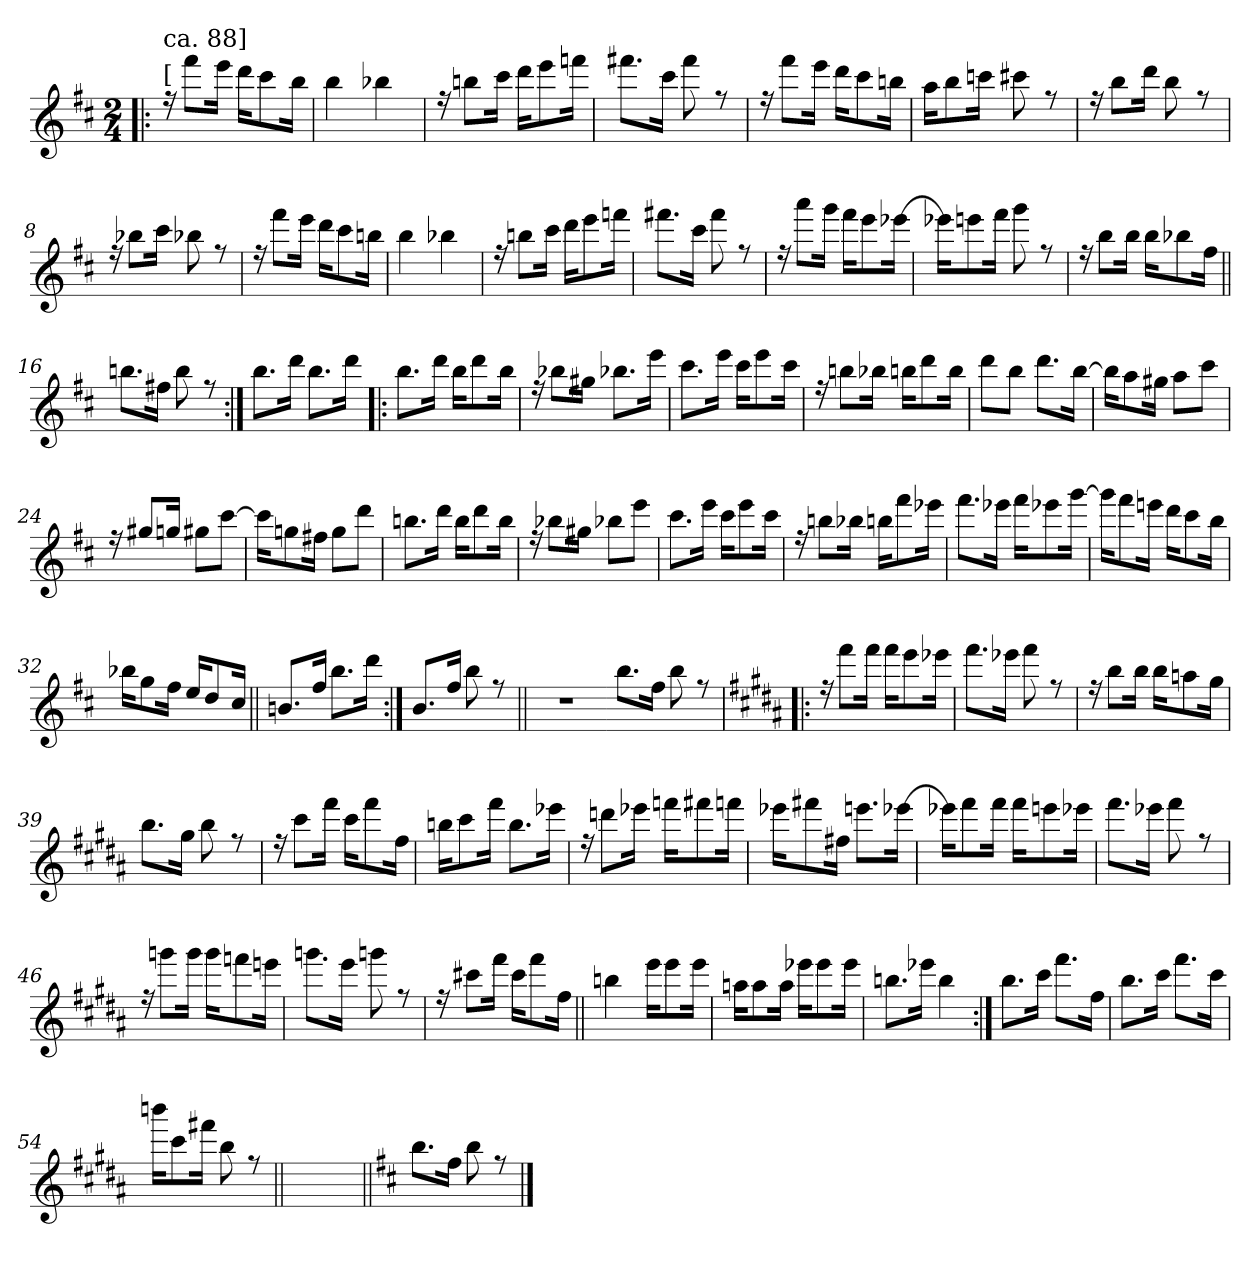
**kern
*part1
*staff1
*clefG2
*k[f#c#]
*D:
*M2/4
=1!|:
*^
!LO:TX:a:t=[	!
!LO:TX:a:t=ca. 88]	!
16rff	2ryy
8fff#\L	.
16eee\Jk	.
16ddd\KL	.
8ccc#\	.
16bb\Jk	.
=2	=2
4bb\	4ryy
4bb-X\	4ryy
=3	=3
16rff	4ryy
8bbn\L	.
16ccc#\Jk	.
16ddd\KL	4ryy
8eee\	.
16fffn\Jk	.
=4	=4
8.fff#X\L	2ryy
16ccc#\Jk	.
8fff#\	.
8rff	.
!!LO:LB:g=z	!!
=5	=5
16rff	4ryy
8fff#\L	.
16eee\Jk	.
16ddd\KL	4ryy
8ccc#\	.
16bbn\Jk	.
=6	=6
16aa\KL	2ryy
8bb\	.
16cccn\Jk	.
8ccc#X\	.
8rff	.
=7	=7
16rff	2ryy
8bb\L	.
16ddd\Jk	.
8bb\	.
8rff	.
=8	=8
16rff	2ryy
8bb-X\L	.
16ccc#\Jk	.
8bb-X\	.
8rff	.
!!LO:LB:g=z	!!
=9	=9
16rff	2ryy
8fff#\L	.
16eee\Jk	.
16ddd\KL	.
8ccc#\	.
16bbn\Jk	.
=10	=10
4bb\	4ryy
4bb-X\	4ryy
=11	=11
16rff	4ryy
8bbn\L	.
16ccc#\Jk	.
16ddd\KL	4ryy
8eee\	.
16fffn\Jk	.
=12	=12
8.fff#X\L	2ryy
16ccc#\Jk	.
8fff#\	.
8rff	.
!!LO:LB:g=z	!!
=13	=13
16rff	2ryy
8aaa\L	.
16ggg\Jk	.
16fff#\KL	.
8eee\	.
[<16eee-X\Jk	.
=14	=14
16eee-X\KL]	2ryy
8eeen\	.
16fff#\Jk	.
8ggg\	.
8rff	.
=15	=15
16rff	4ryy
8bb\L	.
16bb\Jk	.
16bb\KL	4ryy
8bb-X\	.
16ff#\Jk	.
=16||	=16||
8.bbn\L	2ryy
16ff#X\Jk	.
8bb\	.
8rff	.
=17:|!	=17:|!
8.bb\L	2ryy
16ddd\Jk	.
8.bb\L	.
16ddd\Jk	.
!!LO:LB:g=z	!!
=18!|:	=18!|:
8.bb\L	2ryy
16ddd\Jk	.
16bb\KL	.
8ddd\	.
16bb\Jk	.
=19	=19
16rff	2ryy
8bb-X\L	.
16gg#X\Jk	.
8.bb-X\L	.
16eee\Jk	.
=20	=20
8.ccc#\L	2ryy
16eee\Jk	.
16ccc#\KL	.
8eee\	.
16ccc#\Jk	.
=21	=21
16rff	2ryy
8bbn\L	.
16bb-X\Jk	.
16bbn\KL	.
8ddd\	.
16bb\Jk	.
!!LO:LB:g=z	!!
=22	=22
8ddd\L	2ryy
8bb\J	.
8.ddd\L	.
[<16bb\Jk	.
=23	=23
16bb\KL]	2ryy
8aa\	.
16gg#X\Jk	.
8aa\L	.
8ccc#\J	.
=24	=24
16rff	2ryy
8gg#X/L	.
16ggn/Jk	.
8gg#X\L	.
[<8ccc#\J	.
=25	=25
16ccc#\KL]	4ryy
8ggn\	.
16ff#X\Jk	.
8gg\L	4ryy
8ddd\J	.
=26	=26
8.bbn\L	2ryy
16ddd\Jk	.
16bb\KL	.
8ddd\	.
16bb\Jk	.
!!LO:LB:g=z	!!
=27	=27
16rff	2ryy
8bb-X\L	.
16gg#X\Jk	.
8bb-X\L	.
8eee\J	.
=28	=28
8.ccc#\L	2ryy
16eee\Jk	.
16ccc#\KL	.
8eee\	.
16ccc#\Jk	.
=29	=29
16rff	2ryy
8bbn\L	.
16bb-X\Jk	.
16bbn\KL	.
8fff#\	.
16eee-X\Jk	.
=30	=30
8.fff#\L	2ryy
16eee-X\Jk	.
16fff#\KL	.
8eee-X\	.
[<16ggg\Jk	.
!!LO:LB:g=z	!!
=31	=31
16ggg\KL]	2ryy
8fff#\	.
16eeen\Jk	.
16ddd\KL	.
8ccc#\	.
16bb\Jk	.
=32	=32
16bb-X\KL	2ryy
8gg\	.
16ff#\Jk	.
16ee/KL	.
8dd/	.
16cc#/Jk	.
=33||	=33||
8.bn/L	2ryy
16ff#/Jk	.
8.bb\L	.
16ddd\Jk	.
=34:|!	=34:|!
8.b/L	2ryy
16ff#/Jk	.
8bb\	.
8rff	.
*v	*v
=34X341||
2r
!!LO:PB:g=z
=35-
*^
8.bb\L	2ryy
16ff#\Jk	.
8bb\	.
8rff	.
=36!|:	=36!|:
*k[f#c#g#d#a#]	*
*B:	*
16rff	4ryy
8fff#\L	.
16fff#\Jk	.
16fff#\KL	4ryy
8eee\	.
16eee-X\Jk	.
=37	=37
8.fff#\L	2ryy
16eee-X\Jk	.
8fff#\	.
8rff	.
=38	=38
16rff	4ryy
8bb\L	.
16bb\Jk	.
16bb\KL	4ryy
8aan\	.
16gg#\Jk	.
!!LO:LB:g=z	!!
=39	=39
8.bb\L	2ryy
16gg#\Jk	.
8bb\	.
8rff	.
=40	=40
16rff	4ryy
8ccc#\L	.
16fff#\Jk	.
16ccc#\KL	4ryy
8fff#\	.
16ff#\Jk	.
=41	=41
16bbn\KL	2ryy
8ccc#\	.
16fff#\Jk	.
8.bb\L	.
16eee-X\Jk	.
=42	=42
16rff	2ryy
8dddn\L	.
16eee-X\Jk	.
16fffn\KL	.
8fff#X\	.
16fffn\Jk	.
!!LO:LB:g=z	!!
=43	=43
16eee-X\KL	4ryy
8fff#X\	.
16ff#X\Jk	.
8.eeen\L	4ryy
[<16eee-X\Jk	.
=44	=44
16eee-X\KL]	2ryy
8fff#\	.
16fff#\Jk	.
16fff#\KL	.
8eeen\	.
16eee-X\Jk	.
=45	=45
8.fff#\L	2ryy
16eee-X\Jk	.
8fff#\	.
8rff	.
=46	=46
16rff	4ryy
8gggn\L	.
16ggg\Jk	.
16ggg\KL	4ryy
8fffn\	.
16eeen\Jk	.
!!LO:LB:g=z	!!
=47	=47
8.gggn\L	2ryy
16eee\Jk	.
8gggn\	.
8rff	.
=48	=48
16rff	2ryy
8ccc#X\L	.
16fff#\Jk	.
16ccc#\KL	.
8fff#\	.
16ff#\Jk	.
=49||	=49||
4bbn\	4ryy
16eee\KL	4ryy
8eee\	.
16eee\Jk	.
=50	=50
16aan\KL	4ryy
8aa\	.
16aa\Jk	.
16eee-X\KL	4ryy
8eee-\	.
16eee-\Jk	.
=51	=51
8.bbn\L	2ryy
16eee-X\Jk	.
4bb\	.
!!LO:LB:g=z	!!
=52:|!	=52:|!
8.bb\L	4ryy
16ccc#\Jk	.
8.fff#\L	4ryy
16ff#\Jk	.
=53	=53
8.bb\L	4ryy
16ccc#\Jk	.
8.fff#\L	4ryy
16ccc#\Jk	.
=54	=54
16bbbn\KL	2ryy
8ccc#\	.
16fff#X\Jk	.
8bb\	.
8rff	.
*v	*v
=55||
2ryy
=56||
*k[f#c#]
*D:
*^
8.bb\L	2ryy
16ff#\Jk	.
8bb\	.
8rff	.
*v	*v
==
*-
